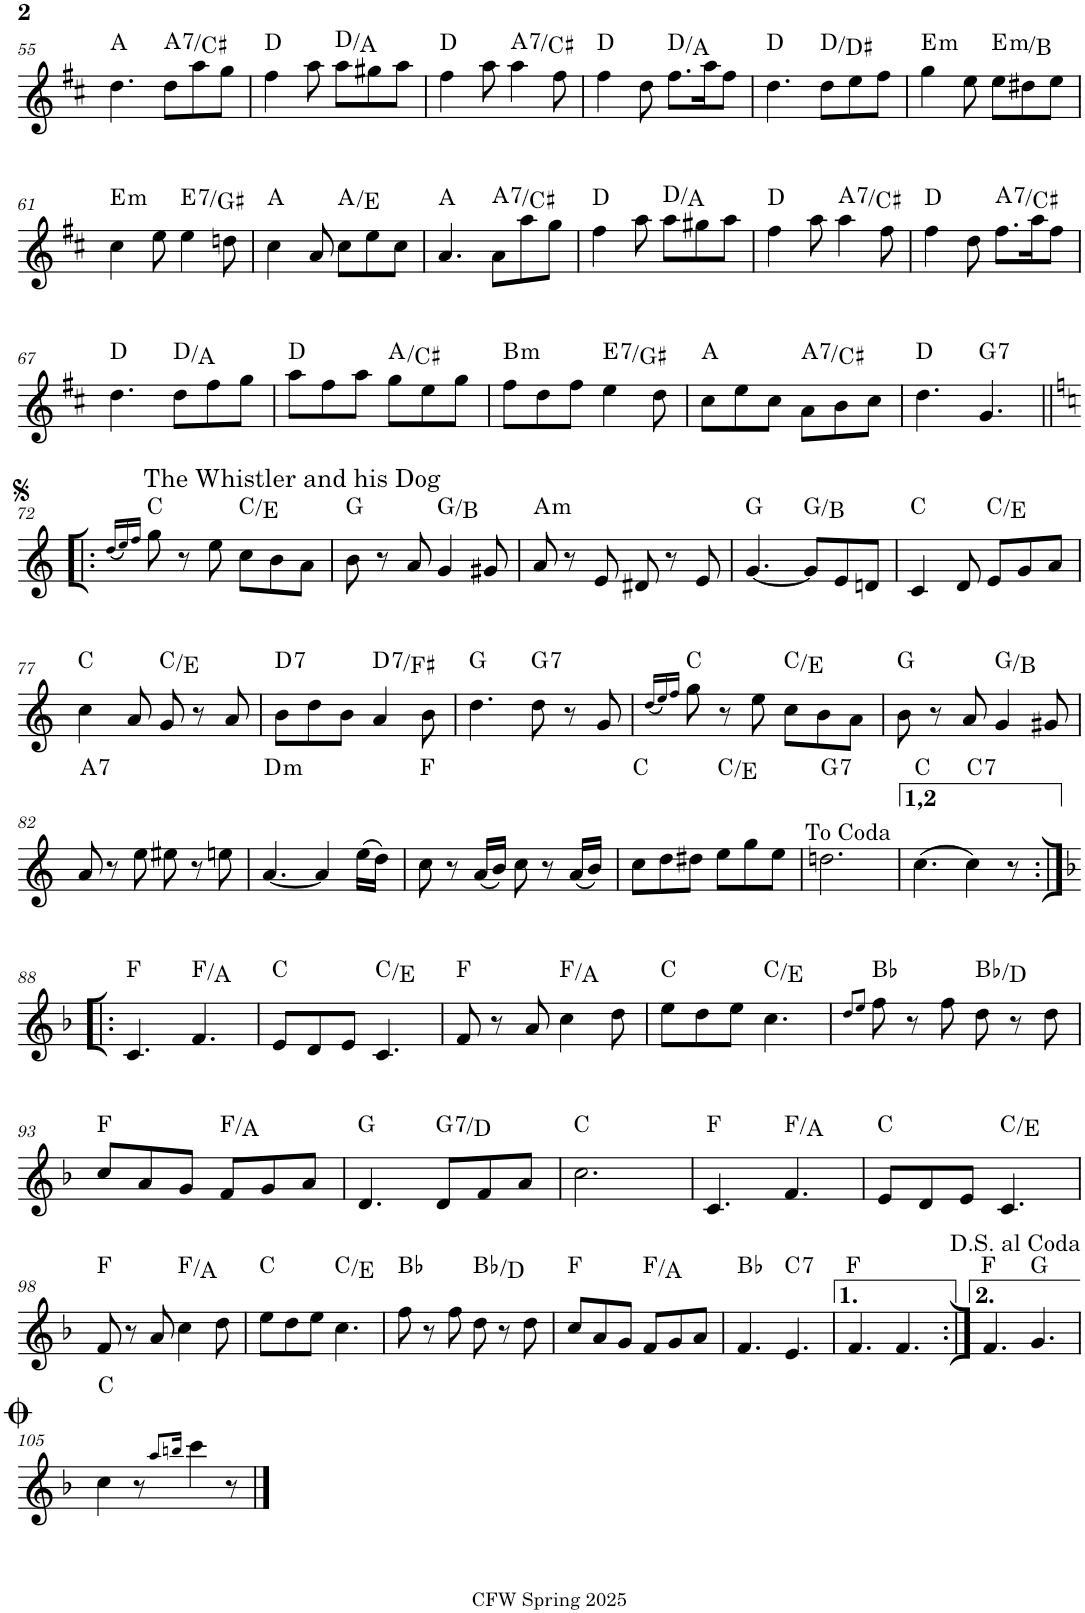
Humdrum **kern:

**kern	**harte
*part1	*part1
*staff1	*
*I"Violin	*
*I'Vln.	*
!!LO:PB:g=z
*clefG2	*
*k[f#c#]	*
*M6/8	*
=55	=55
4.dd\	A:maj
!	!LO:H:kt=7
8dd\L	A:7/3
8aa\	.
8gg\J	.
=56	=56
4ff#\	D:maj
8aa\	.
8aa\L	D:maj/5
8gg#X\	.
8aa\J	.
=57	=57
4ff#\	D:maj
8aa\	.
!	!LO:H:kt=7
4aa\	A:7/3
8ff#\	.
=58	=58
4ff#\	D:maj
8dd\	.
8.ff#\L	D:maj/5
16aa\K	.
8ff#\J	.
=59	=59
4.dd\	D:maj
8dd\L	D:maj/#1
8ee\	.
8ff#\J	.
=60	=60
!	!LO:H:kt=m
4gg\	E:min
8ee\	.
!	!LO:H:kt=m
8ee\L	E:min/5
8dd#X\	.
8ee\J	.
!!LO:LB:g=z
=61	=61
!	!LO:H:kt=m
4cc#\	E:min
8ee\	.
!	!LO:H:kt=7
4ee\	E:7/3
8ddn\	.
=62	=62
4cc#\	A:maj
8a/	.
8cc#\L	A:maj/5
8ee\	.
8cc#\J	.
=63	=63
4.a/	A:maj
!	!LO:H:kt=7
8a\L	A:7/3
8aa\	.
8gg\J	.
=64	=64
4ff#\	D:maj
8aa\	.
8aa\L	D:maj/5
8gg#X\	.
8aa\J	.
=65	=65
4ff#\	D:maj
8aa\	.
!	!LO:H:kt=7
4aa\	A:7/3
8ff#\	.
=66	=66
4ff#\	D:maj
8dd\	.
!	!LO:H:kt=7
8.ff#\L	A:7/3
16aa\K	.
8ff#\J	.
!!LO:LB:g=z
=67	=67
4.dd\	D:maj
8dd\L	D:maj/5
8ff#\	.
8gg\J	.
=68	=68
8aa\L	D:maj
8ff#\	.
8aa\J	.
8gg\L	A:maj/3
8ee\	.
8gg\J	.
=69	=69
!	!LO:H:kt=m
8ff#\L	B:min
8dd\	.
8ff#\J	.
!	!LO:H:kt=7
4ee\	E:7/3
8dd\	.
=70	=70
8cc#\L	A:maj
8ee\	.
8cc#\J	.
!	!LO:H:kt=7
8a\L	A:7/3
8b\	.
8cc#\J	.
=71	=71
4.dd\	D:maj
!	!LO:H:kt=7
4.g/	G:7
!!LO:LB:g=z
=72!|:	=72!|:
*k[]	*
(16qdd/LL	.
16qee/)	.
16qff/JJ	.
!LO:TX:a:t=The Whistler and his Dog	!
8gg\	C:maj
8r	.
8ee\	.
8cc\L	C:maj/3
8b\	.
8a\J	.
=73	=73
8b\	G:maj
8r	.
8a/	.
4g/	G:maj/3
8g#X/	.
=74	=74
!	!LO:H:kt=m
8a/	A:min
8r	.
8e/	.
8d#X/	.
8r	.
8e/	.
=75	=75
[4.g/	G:maj
8g/L]	G:maj/3
8e/	.
8dn/J	.
=76	=76
4c/	C:maj
8d/	.
8e/L	C:maj/3
8g/	.
8a/J	.
!!LO:LB:g=z
=77	=77
4cc\	C:maj
8a/	.
8g/	C:maj/3
8r	.
8a/	.
=78	=78
!	!LO:H:kt=7
8b\L	D:7
8dd\	.
8b\J	.
!	!LO:H:kt=7
4a/	D:7/3
8b\	.
=79	=79
4.dd\	G:maj
!	!LO:H:kt=7
8dd\	G:7
8r	.
8g/	.
=80	=80
(16qdd/LL	.
16qee/)	.
16qff/JJ	.
8gg\	C:maj
8r	.
8ee\	.
8cc\L	C:maj/3
8b\	.
8a\J	.
=81	=81
8b\	G:maj
8r	.
8a/	.
4g/	G:maj/3
8g#X/	.
!!LO:LB:g=z
=82	=82
!	!LO:H:kt=7
8a/	A:7
8r	.
8ee\	.
8ee#X\	.
8r	.
8een\	.
=83	=83
!	!LO:H:kt=m
[<4.a/	D:min
4a/]	.
(>16ee\LL	.
16dd\JJ)	.
=84	=84
8cc\	F:maj
8r	.
(16a/LL	.
16b/JJ)	.
8cc\	.
8r	.
(16a/LL	.
16b/JJ)	.
=85	=85
8cc\L	C:maj
8dd\	.
8dd#X\J	.
8ee\L	C:maj/3
8gg\	.
8ee\J	.
=86	=86
!	!LO:H:kt=7
2.ddn\	G:7
=87	=87
(4.cc\	C:maj
!	!LO:H:kt=7
4cc\)	C:7
8r	.
!!LO:LB:g=z
=88:|!|:	=88:|!|:
*k[b-]	*
4.c/	F:maj
4.f/	F:maj/3
=89	=89
8e/L	C:maj
8d/	.
8e/J	.
4.c/	C:maj/3
=90	=90
8f/	F:maj
8r	.
8a/	.
4cc\	F:maj/3
8dd\	.
=91	=91
8ee\L	C:maj
8dd\	.
8ee\J	.
4.cc\	C:maj/3
=92	=92
8qdd/L	.
8qee/J	.
8ff\	Bb:maj
8r	.
8ff\	.
8dd\	Bb:maj/3
8r	.
8dd\	.
!!LO:LB:g=z
=93	=93
8cc/L	F:maj
8a/	.
8g/J	.
8f/L	F:maj/3
8g/	.
8a/J	.
=94	=94
4.d/	G:maj
!	!LO:H:kt=7
8d/L	G:7/5
8f/	.
8a/J	.
=95	=95
2.cc\	C:maj
=96	=96
4.c/	F:maj
4.f/	F:maj/3
=97	=97
8e/L	C:maj
8d/	.
8e/J	.
4.c/	C:maj/3
!!LO:LB:g=z
=98	=98
8f/	F:maj
8r	.
8a/	.
4cc\	F:maj/3
8dd\	.
=99	=99
8ee\L	C:maj
8dd\	.
8ee\J	.
4.cc\	C:maj/3
=100	=100
8ff\	Bb:maj
8r	.
8ff\	.
8dd\	Bb:maj/3
8r	.
8dd\	.
=101	=101
8cc/L	F:maj
8a/	.
8g/J	.
8f/L	F:maj/3
8g/	.
8a/J	.
=102	=102
4.f/	Bb:maj
!	!LO:H:kt=7
4.e/	C:7
=103	=103
4.f/	F:maj
4.f/	.
=104:|!	=104:|!
4.f/	F:maj
4.g/	G:maj
!!LO:LB:g=z
=105	=105
4cc\	C:maj
8r	.
8qaa/L	.
16qbbn/Jk	.
4ccc\	.
8r	.
==	==
*-	*-
